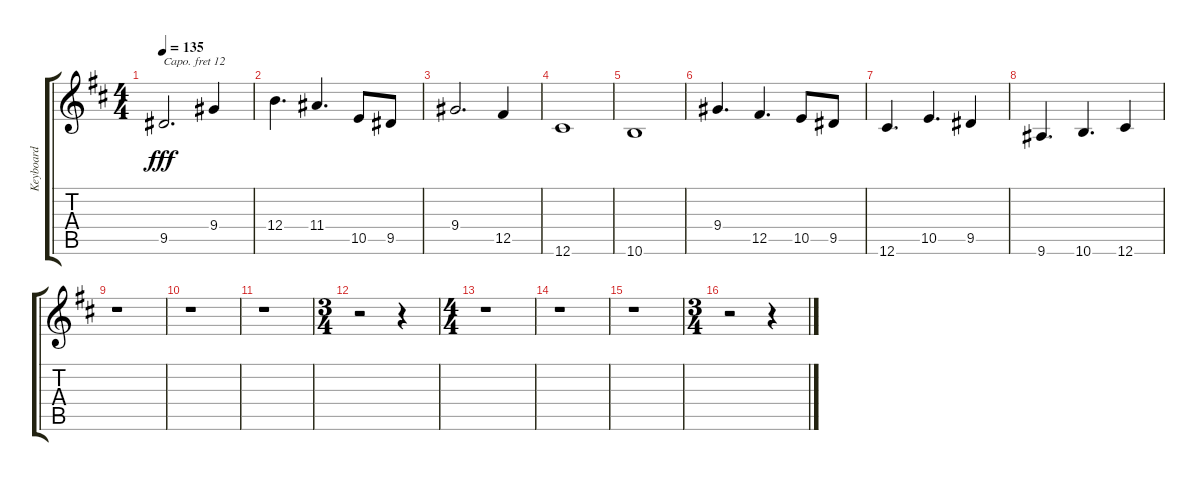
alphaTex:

\track ("Keyboard" "Keyboard") {instrument pad1newage}
\staff {score tabs}
\capo 12
\tuning (Db4 Ab3 E3 B2 Gb2 Db2) {hide}
\ts (4 4)
\tempo 135
\clef g2
\ks d
9.5.2{d dy fff} 9.4.4 |
12.4.4{d} 11.4.4{d} 10.5.8 9.5.8 |
9.4.2{d} 12.5.4 |
12.6.1 |
10.6.1 |
9.4.4{d} 12.5.4{d} 10.5.8 9.5.8 |
12.6.4{d} 10.5.4{d} 9.5.4 |
9.6.4{d} 10.6.4{d} 12.6.4 |
r.1 |
r.1 |
r.1 |
\ts (3 4)
r.2 r.4 |
\ts (4 4)
r.1 |
r.1 |
r.1 |
\ts (3 4)
r.2 r.4
